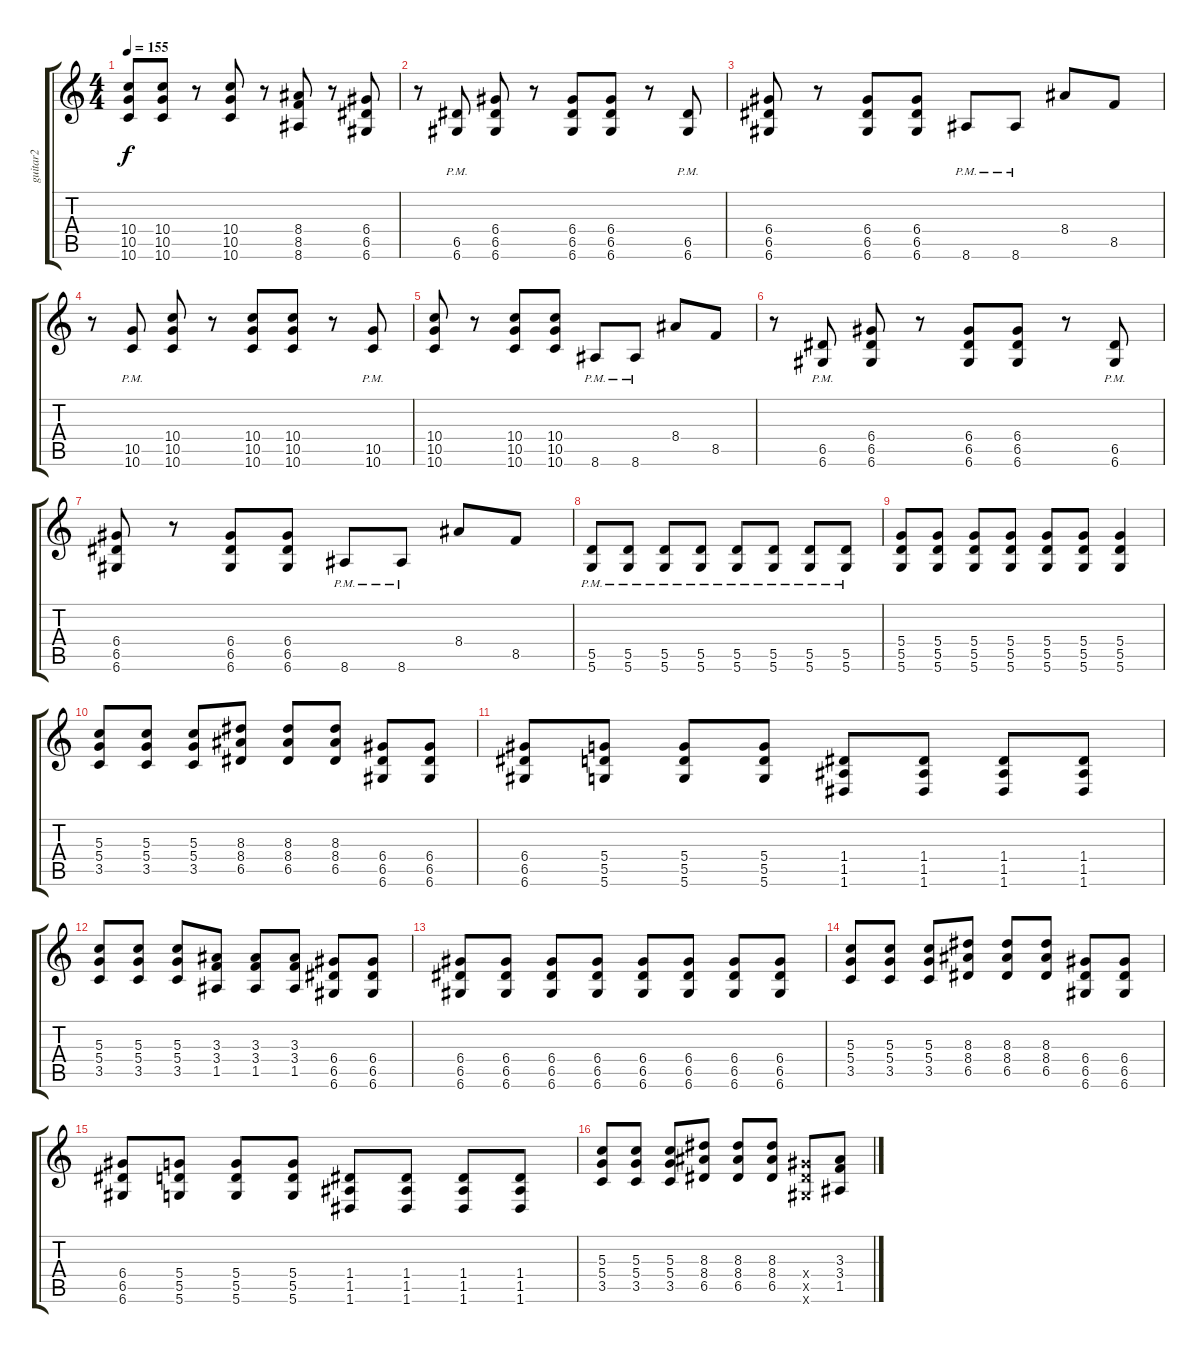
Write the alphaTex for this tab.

\track ("guitar2" "guitar2") {instrument overdrivenguitar}
\staff {score tabs}
\tuning (E4 B3 G3 D3 A2 D2) {hide}
\ts (4 4)
\tempo 155
\clef g2
\ks c
(10.4 10.5 10.6).8{dy f} (10.4 10.5 10.6).8 r.8 (10.4 10.5 10.6).8 r.8 (8.4 8.5 8.6).8 r.8 (6.4 6.5 6.6).8 |
r.8 (6.5{pm} 6.6{pm}).8 (6.4 6.5 6.6).8 r.8 (6.4 6.5 6.6).8 (6.4 6.5 6.6).8 r.8 (6.5{pm} 6.6{pm}).8 |
(6.4 6.5 6.6).8 r.8 (6.4 6.5 6.6).8 (6.4 6.5 6.6).8 8.6{pm}.8 8.6{pm}.8 8.4.8 8.5.8 |
r.8 (10.5{pm} 10.6{pm}).8 (10.4 10.5 10.6).8 r.8 (10.4 10.5 10.6).8 (10.4 10.5 10.6).8 r.8 (10.5{pm} 10.6{pm}).8 |
(10.4 10.5 10.6).8 r.8 (10.4 10.5 10.6).8 (10.4 10.5 10.6).8 8.6{pm}.8 8.6{pm}.8 8.4.8 8.5.8 |
r.8 (6.5{pm} 6.6{pm}).8 (6.4 6.5 6.6).8 r.8 (6.4 6.5 6.6).8 (6.4 6.5 6.6).8 r.8 (6.5{pm} 6.6{pm}).8 |
(6.4 6.5 6.6).8 r.8 (6.4 6.5 6.6).8 (6.4 6.5 6.6).8 8.6{pm}.8 8.6{pm}.8 8.4.8 8.5.8 |
(5.5{pm} 5.6{pm}).8 (5.5{pm} 5.6{pm}).8 (5.5{pm} 5.6{pm}).8 (5.5{pm} 5.6{pm}).8 (5.5{pm} 5.6{pm}).8 (5.5{pm} 5.6{pm}).8 (5.5{pm} 5.6{pm}).8 (5.5{pm} 5.6{pm}).8 |
(5.4 5.5 5.6).8 (5.4 5.5 5.6).8 (5.4 5.5 5.6).8 (5.4 5.5 5.6).8 (5.4 5.5 5.6).8 (5.4 5.5 5.6).8 (5.4 5.5 5.6).4 |
(5.3 5.4 3.5).8 (5.3 5.4 3.5).8 (5.3 5.4 3.5).8 (8.3 8.4 6.5).8 (8.3 8.4 6.5).8 (8.3 8.4 6.5).8 (6.4 6.5 6.6).8 (6.4 6.5 6.6).8 |
(6.4 6.5 6.6).8 (5.4 5.5 5.6).8 (5.4 5.5 5.6).8 (5.4 5.5 5.6).8 (1.4 1.5 1.6).8 (1.4 1.5 1.6).8 (1.4 1.5 1.6).8 (1.4 1.5 1.6).8 |
(5.3 5.4 3.5).8 (5.3 5.4 3.5).8 (5.3 5.4 3.5).8 (3.3 3.4 1.5).8 (3.3 3.4 1.5).8 (3.3 3.4 1.5).8 (6.4 6.5 6.6).8 (6.4 6.5 6.6).8 |
(6.4 6.5 6.6).8 (6.4 6.5 6.6).8 (6.4 6.5 6.6).8 (6.4 6.5 6.6).8 (6.4 6.5 6.6).8 (6.4 6.5 6.6).8 (6.4 6.5 6.6).8 (6.4 6.5 6.6).8 |
(5.3 5.4 3.5).8 (5.3 5.4 3.5).8 (5.3 5.4 3.5).8 (8.3 8.4 6.5).8 (8.3 8.4 6.5).8 (8.3 8.4 6.5).8 (6.4 6.5 6.6).8 (6.4 6.5 6.6).8 |
(6.4 6.5 6.6).8 (5.4 5.5 5.6).8 (5.4 5.5 5.6).8 (5.4 5.5 5.6).8 (1.4 1.5 1.6).8 (1.4 1.5 1.6).8 (1.4 1.5 1.6).8 (1.4 1.5 1.6).8 |
(5.3 5.4 3.5).8 (5.3 5.4 3.5).8 (5.3 5.4 3.5).8 (8.3 8.4 6.5).8 (8.3 8.4 6.5).8 (8.3 8.4 6.5).8 (6.4{x} 6.5{x} 6.6{x}).8 (3.3 3.4 1.5).8
